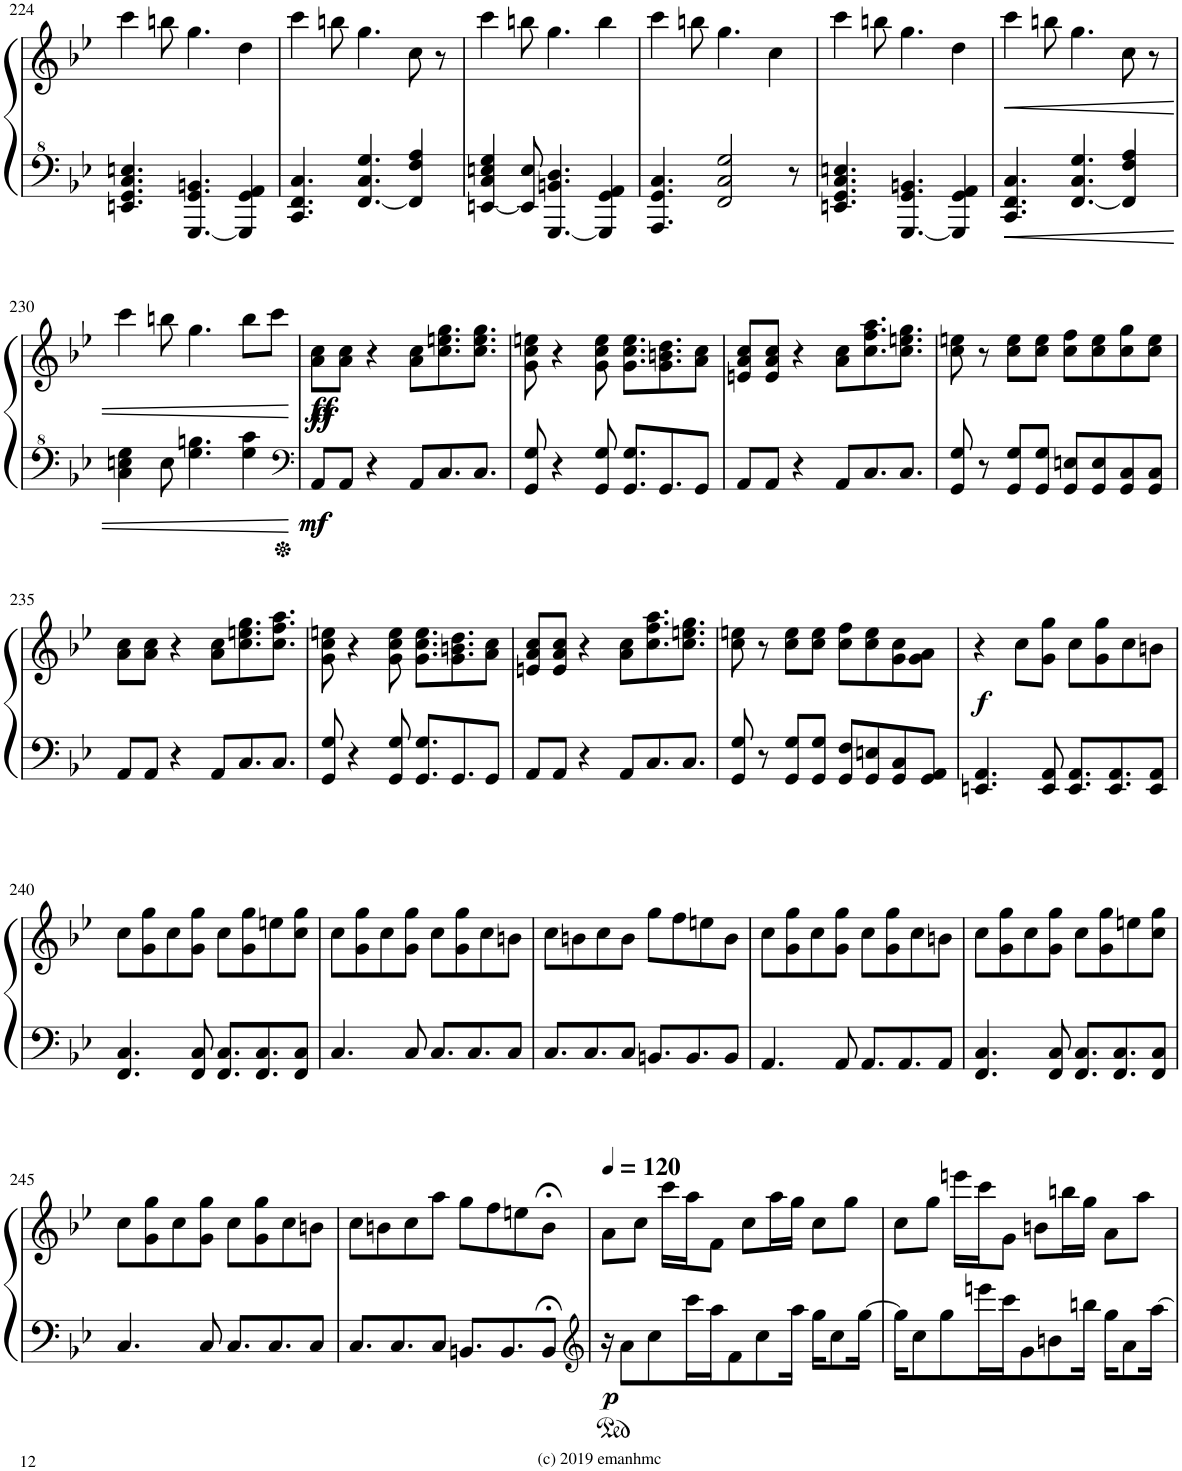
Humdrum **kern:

**kern	**kern	**dynam
*part1	*part1	*part1
*staff2	*staff1	*staff1/2
*I"Piano	*	*
*I'Pno.	*	*
!!LO:PB:g=z
*clefF^4	*clefG2	*
*k[b-e-]	*k[b-e-]	*
*M4/4	*M4/4	*
*met(c)	*met(c)	*
=224	=224	=224
4.En/ 4.G/ 4.c/ 4.en/	4ccc\	.
.	8bbn\	.
[4.GG/ 4.G/ 4.Bn/	4.gg\	.
4GG/] 4G/ 4A/	4dd\	.
=225	=225	=225
4.C/ 4.F/ 4.c/	4ccc\	.
.	8bbn\	.
[4.F/ 4.c/ 4.g/	4.gg\	.
4F/] 4f/ 4a/	8cc\	.
.	8r	.
=226	=226	=226
[4En/ 4c/ 4en/ 4g/	4ccc\	.
8E/] 8e/	8bbn\	.
[4.GG/ 4.Bn/ 4.d/	4.gg\	.
4GG/] 4G/ 4A/	4bb\	.
=227	=227	=227
4.AA/ 4.G/ 4.c/	4ccc\	.
.	8bbn\	.
2F/ 2c/ 2g/	4.gg\	.
.	4cc\	.
8r	.	.
=228	=228	=228
4.En/ 4.G/ 4.c/ 4.en/	4ccc\	.
.	8bbn\	.
[4.GG/ 4.G/ 4.Bn/	4.gg\	.
4GG/] 4G/ 4A/	4dd\	.
=229	=229	=229
!	!	!LO:HP:b
4.C/ 4.F/ 4.c/	4ccc\	<
.	8bbn\	.
[4.F/ 4.c/ 4.g/	4.gg\	.
4F/] 4f/ 4a/	8cc\	.
.	8r	.
!!LO:LB:g=z
=230	=230	=230
4c\ 4en\ 4g\	4ccc\	.
8e\	8bbn\	.
4.g\ 4.bn\	4.gg\	.
4g\ 4cc\	8bb\L	.
.	8ccc\J	.
.	.	[
=231	=231	=231
*clefF4	*	*
!	!	!LO:DY:b=2
!	!	!LO:DY:n=1:b=2
!	!	!LO:DY:n=2:b
!	!	!LO:DY:n=3:b
!	!	!LO:DY:n=4:b
8AA/L	8a\ 8cc\L	mf mf ff ff ff
8AA/J	8a\ 8cc\J	.
4r	4r	.
8AA/L	8a\ 8cc\L	.
8.C/	8.cc\ 8.een\ 8.gg\	.
8.C/J	8.cc\ 8.ee\ 8.gg\J	.
=232	=232	=232
8GG/ 8G/	8g\ 8cc\ 8een\	.
4r	4r	.
8GG/ 8G/	8g\ 8cc\ 8ee\	.
8.GG/ 8.G/L	8.g\ 8.cc\ 8.ee\L	.
8.GG/	8.g\ 8.bn\ 8.dd\	.
8GG/J	8a\ 8cc\J	.
=233	=233	=233
8AA/L	8en/ 8a/ 8cc/L	.
8AA/J	8e/ 8a/ 8cc/J	.
4r	4r	.
8AA/L	8a\ 8cc\L	.
8.C/	8.cc\ 8.ff\ 8.aa\	.
8.C/J	8.cc\ 8.een\ 8.gg\J	.
=234	=234	=234
8GG/ 8G/	8cc\ 8een\	.
8r	8r	.
8GG/ 8G/L	8cc\ 8ee\L	.
8GG/ 8G/J	8cc\ 8ee\J	.
8GG/ 8En/L	8cc\ 8ff\L	.
8GG/ 8E/	8cc\ 8ee\	.
8GG/ 8C/	8cc\ 8gg\	.
8GG/ 8C/J	8cc\ 8ee\J	.
!!LO:LB:g=z
=235	=235	=235
8AA/L	8a\ 8cc\L	.
8AA/J	8a\ 8cc\J	.
4r	4r	.
8AA/L	8a\ 8cc\L	.
8.C/	8.cc\ 8.een\ 8.gg\	.
8.C/J	8.cc\ 8.ff\ 8.aa\J	.
=236	=236	=236
8GG/ 8G/	8g\ 8cc\ 8een\	.
4r	4r	.
8GG/ 8G/	8g\ 8cc\ 8ee\	.
8.GG/ 8.G/L	8.g\ 8.cc\ 8.ee\L	.
8.GG/	8.g\ 8.bn\ 8.dd\	.
8GG/J	8a\ 8cc\J	.
=237	=237	=237
8AA/L	8en/ 8a/ 8cc/L	.
8AA/J	8e/ 8a/ 8cc/J	.
4r	4r	.
8AA/L	8a\ 8cc\L	.
8.C/	8.cc\ 8.ff\ 8.aa\	.
8.C/J	8.cc\ 8.een\ 8.gg\J	.
=238	=238	=238
8GG/ 8G/	8cc\ 8een\	.
8r	8r	.
8GG/ 8G/L	8cc\ 8ee\L	.
8GG/ 8G/J	8cc\ 8ee\J	.
8GG/ 8F/L	8cc\ 8ff\L	.
8GG/ 8En/	8cc\ 8ee\	.
8GG/ 8C/	8g\ 8cc\	.
8GG/ 8AA/J	8g\ 8a\J	.
=239	=239	=239
!	!	!LO:DY:b
4.EEn/ 4.AA/	4r	f
.	8cc\L	.
8EE/ 8AA/	8g\ 8gg\J	.
8.EE/ 8.AA/L	8cc\L	.
.	8g\ 8gg\	.
8.EE/ 8.AA/	.	.
.	8cc\	.
8EE/ 8AA/J	8bn\J	.
!!LO:LB:g=z
=240	=240	=240
4.FF/ 4.C/	8cc\L	.
.	8g\ 8gg\	.
.	8cc\	.
8FF/ 8C/	8g\ 8gg\J	.
8.FF/ 8.C/L	8cc\L	.
.	8g\ 8gg\	.
8.FF/ 8.C/	.	.
.	8een\	.
8FF/ 8C/J	8cc\ 8gg\J	.
=241	=241	=241
4.C/	8cc\L	.
.	8g\ 8gg\	.
.	8cc\	.
8C/	8g\ 8gg\J	.
8.C/L	8cc\L	.
.	8g\ 8gg\	.
8.C/	.	.
.	8cc\	.
8C/J	8bn\J	.
=242	=242	=242
8.C/L	8cc\L	.
.	8bn\	.
8.C/	.	.
.	8cc\	.
8C/J	8b\J	.
8.BBn/L	8gg\L	.
.	8ff\	.
8.BB/	.	.
.	8een\	.
8BB/J	8b\J	.
=243	=243	=243
4.AA/	8cc\L	.
.	8g\ 8gg\	.
.	8cc\	.
8AA/	8g\ 8gg\J	.
8.AA/L	8cc\L	.
.	8g\ 8gg\	.
8.AA/	.	.
.	8cc\	.
8AA/J	8bn\J	.
=244	=244	=244
4.FF/ 4.C/	8cc\L	.
.	8g\ 8gg\	.
.	8cc\	.
8FF/ 8C/	8g\ 8gg\J	.
8.FF/ 8.C/L	8cc\L	.
.	8g\ 8gg\	.
8.FF/ 8.C/	.	.
.	8een\	.
8FF/ 8C/J	8cc\ 8gg\J	.
!!LO:LB:g=z
=245	=245	=245
4.C/	8cc\L	.
.	8g\ 8gg\	.
.	8cc\	.
8C/	8g\ 8gg\J	.
8.C/L	8cc\L	.
.	8g\ 8gg\	.
8.C/	.	.
.	8cc\	.
8C/J	8bn\J	.
=246	=246	=246
8.C/L	8cc\L	.
.	8bn\	.
8.C/	.	.
.	8cc\	.
8C/J	8aa\J	.
8.BBn/L	8gg\L	.
.	8ff\	.
8.BB/	.	.
.	8een\	.
8BB;</J	8b;<\J	.
=247	=247	=247
*clefG2	*	*
*	*MM120	*
!	!	!LO:DY:b=2
16r	8a\L	p
8a\L	.	.
.	8cc\J	.
8cc\	.	.
.	16ccc\LL	.
16ccc\L	16aa\J	.
16aa\J	8f\J	.
8f\	.	.
.	8cc\L	.
8cc\	.	.
.	16aa\L	.
16aa\Jk	16gg\JJ	.
16gg\KL	8cc\L	.
8cc\	.	.
.	8gg\J	.
[16gg\Jk	.	.
=248	=248	=248
16gg\KL]	8cc\L	.
8cc\	.	.
.	8gg\J	.
8gg\	.	.
.	16eeen\LL	.
16eeen\L	16ccc\J	.
16ccc\J	8g\J	.
8g\	.	.
.	8bn\L	.
8bn\	.	.
.	16bbn\L	.
16bbn\Jk	16gg\JJ	.
16gg\KL	8a\L	.
8a\	.	.
.	8aa\J	.
[16aa\Jk	.	.
=	=	=
*-	*-	*-
